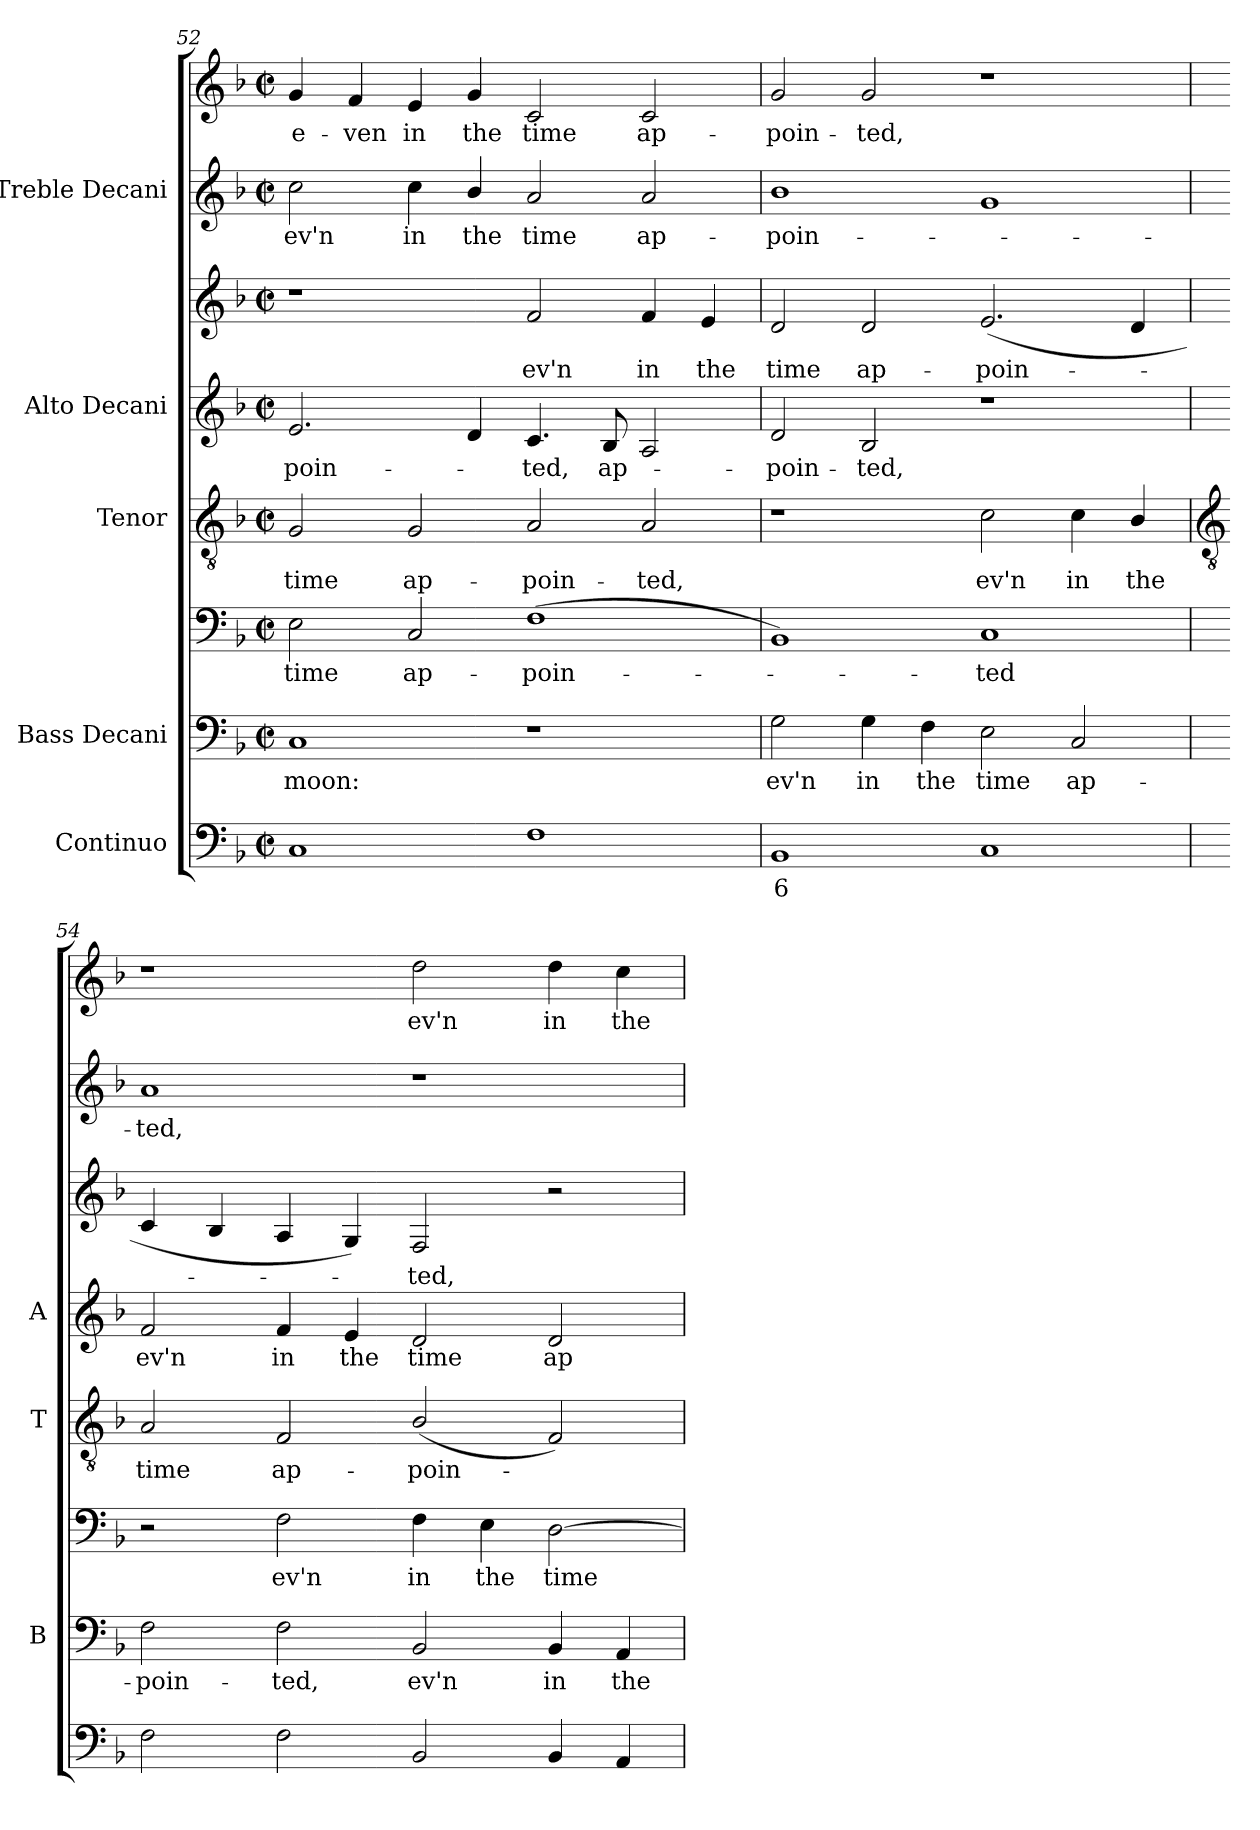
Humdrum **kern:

**kern	**text	**kern	**text	**kern	**text	**kern	**text	**kern	**text	**kern	**text	**kern	**text	**kern	**text
*part5	*part5	*part4	*part4	*part4	*part4	*part3	*part3	*part2	*part2	*part2	*part2	*part1	*part1	*part1	*part1
*staff8	*staff8	*staff7	*staff7	*staff6	*staff6	*staff5	*staff5	*staff4	*staff4	*staff3	*staff3	*staff2	*staff2	*staff1	*staff1
*I"Continuo	*	*I"Bass Decani	*	*	*	*I"Tenor	*	*I"Alto Decani	*	*	*	*I"Treble Decani	*	*	*
*	*	*I'B	*	*	*	*I'T	*	*I'A	*	*	*	*	*	*	*
*clefF4	*	*clefF4	*	*clefF4	*	*clefGv2	*	*clefG2	*	*clefG2	*	*clefG2	*	*clefG2	*
*k[b-]	*	*k[b-]	*	*k[b-]	*	*k[b-]	*	*k[b-]	*	*k[b-]	*	*k[b-]	*	*k[b-]	*
*F:	*	*F:	*	*F:	*	*F:	*	*F:	*	*F:	*	*F:	*	*F:	*
*M4/2	*	*M4/2	*	*M4/2	*	*M4/2	*	*M4/2	*	*M4/2	*	*M4/2	*	*M4/2	*
*met(c|)	*	*met(c|)	*	*met(c|)	*	*met(c|)	*	*met(c|)	*	*met(c|)	*	*met(c|)	*	*met(c|)	*
=52	=52	=52	=52	=52	=52	=52	=52	=52	=52	=52	=52	=52	=52	=52	=52
!	!	!	!LO:LY:b	!	!LO:LY:b	!	!LO:LY:b	!	!LO:LY:b	!	!	!	!LO:LY:b	!	!LO:LY:b
1C	.	1C	moon:	2E	time	2G	time	2.e	poin-	1r	.	2cc	-ev'n	4g	e-
!	!	!	!	!	!	!	!	!	!	!	!	!	!	!	!LO:LY:b
.	.	.	.	.	.	.	.	.	.	.	.	.	.	4f	-ven
!	!	!	!	!	!LO:LY:b	!	!LO:LY:b	!	!	!	!	!	!LO:LY:b	!	!LO:LY:b
.	.	.	.	2C	ap-	2G	ap-	.	.	.	.	4cc	in	4e	in
!	!	!	!	!	!	!	!	!	!	!	!	!	!LO:LY:b	!	!LO:LY:b
.	.	.	.	.	.	.	.	4d	.	.	.	4b-/	the	4g	the
!	!	!	!	!	!LO:LY:b	!	!LO:LY:b	!	!LO:LY:b	!	!LO:LY:b	!	!LO:LY:b	!	!LO:LY:b
1F	.	1r	.	(<1F	-poin-	2A	-poin-	4.c	ted,	2f	-ev'n	2a	time	2c	time
!	!	!	!	!	!	!	!	!	!LO:LY:b	!	!	!	!	!	!
.	.	.	.	.	.	.	.	8B-L	ap-	.	.	.	.	.	.
!	!	!	!	!	!	!	!LO:LY:b	!	!	!	!LO:LY:b	!	!LO:LY:b	!	!LO:LY:b
.	.	.	.	.	.	2A	-ted,	2A	.	4f	in	2a	ap-	2c	ap-
!	!	!	!	!	!	!	!	!	!	!	!LO:LY:b	!	!	!	!
.	.	.	.	.	.	.	.	.	.	4e	the	.	.	.	.
=53	=53	=53	=53	=53	=53	=53	=53	=53	=53	=53	=53	=53	=53	=53	=53
!	!LO:LY:b	!	!LO:LY:b	!	!	!	!	!	!LO:LY:b	!	!LO:LY:b	!	!LO:LY:b	!	!LO:LY:b
1BB-	6	2G	ev'n	1BB-)	.	1r	.	2d	poin-	2d	time	1b-	poin-	2g	-poin-
!	!	!	!LO:LY:b	!	!	!	!	!	!LO:LY:b	!	!LO:LY:b	!	!	!	!LO:LY:b
.	.	4G	in	.	.	.	.	2B-	-ted,	2d	ap-	.	.	2g	-ted,
!	!	!	!LO:LY:b	!	!	!	!	!	!	!	!	!	!	!	!
.	.	4F	the	.	.	.	.	.	.	.	.	.	.	.	.
!	!	!	!LO:LY:b	!	!LO:LY:b	!	!LO:LY:b	!	!	!	!LO:LY:b	!	!	!	!
1C	.	2E	time	1C	ted	2c	ev'n	1r	.	(<2.e	-poin-	1g	.	1r	.
!	!	!	!LO:LY:b	!	!	!	!LO:LY:b	!	!	!	!	!	!	!	!
.	.	2C	ap-	.	.	4c	in	.	.	.	.	.	.	.	.
!	!	!	!	!	!	!	!LO:LY:b	!	!	!	!	!	!	!	!
.	.	.	.	.	.	4B-/	the	.	.	4d	.	.	.	.	.
!!LO:LB:g=z
=54	=54	=54	=54	=54	=54	=54	=54	=54	=54	=54	=54	=54	=54	=54	=54
*	*	*	*	*	*	*clefGv2	*	*	*	*	*	*	*	*	*
!	!	!	!LO:LY:b	!	!	!	!LO:LY:b	!	!LO:LY:b	!	!	!	!LO:LY:b	!	!
2F	.	2F	poin-	2r	.	2A	time	2f	ev'n	4c	.	1a	ted,	1r	.
.	.	.	.	.	.	.	.	.	.	4B-	.	.	.	.	.
!	!	!	!LO:LY:b	!	!LO:LY:b	!	!LO:LY:b	!	!LO:LY:b	!	!	!	!	!	!
2F	.	2F	-ted,	2F	-ev'n	2F	ap-	4f	in	4A	.	.	.	.	.
!	!	!	!	!	!	!	!	!	!LO:LY:b	!	!	!	!	!	!
.	.	.	.	.	.	.	.	4e	the	4G)	.	.	.	.	.
!	!	!	!LO:LY:b	!	!LO:LY:b	!	!LO:LY:b	!	!LO:LY:b	!	!LO:LY:b	!	!	!	!LO:LY:b
2BB-	.	2BB-	ev'n	4F	in	(<2B-/	-poin-	2d	time	2F	ted,	1r	.	2dd	ev'n
!	!	!	!	!	!LO:LY:b	!	!	!	!	!	!	!	!	!	!
.	.	.	.	4E	the	.	.	.	.	.	.	.	.	.	.
!	!	!	!LO:LY:b	!	!LO:LY:b	!	!	!	!LO:LY:b	!	!	!	!	!	!LO:LY:b
4BB-	.	4BB-	in	[2D	time	2F)	.	2d	ap-	2r	.	.	.	4dd	in
!	!	!	!LO:LY:b	!	!	!	!	!	!	!	!	!	!	!	!LO:LY:b
4AA	.	4AA	the	.	.	.	.	.	.	.	.	.	.	4cc	the
=	=	=	=	=	=	=	=	=	=	=	=	=	=	=	=
*-	*-	*-	*-	*-	*-	*-	*-	*-	*-	*-	*-	*-	*-	*-	*-
